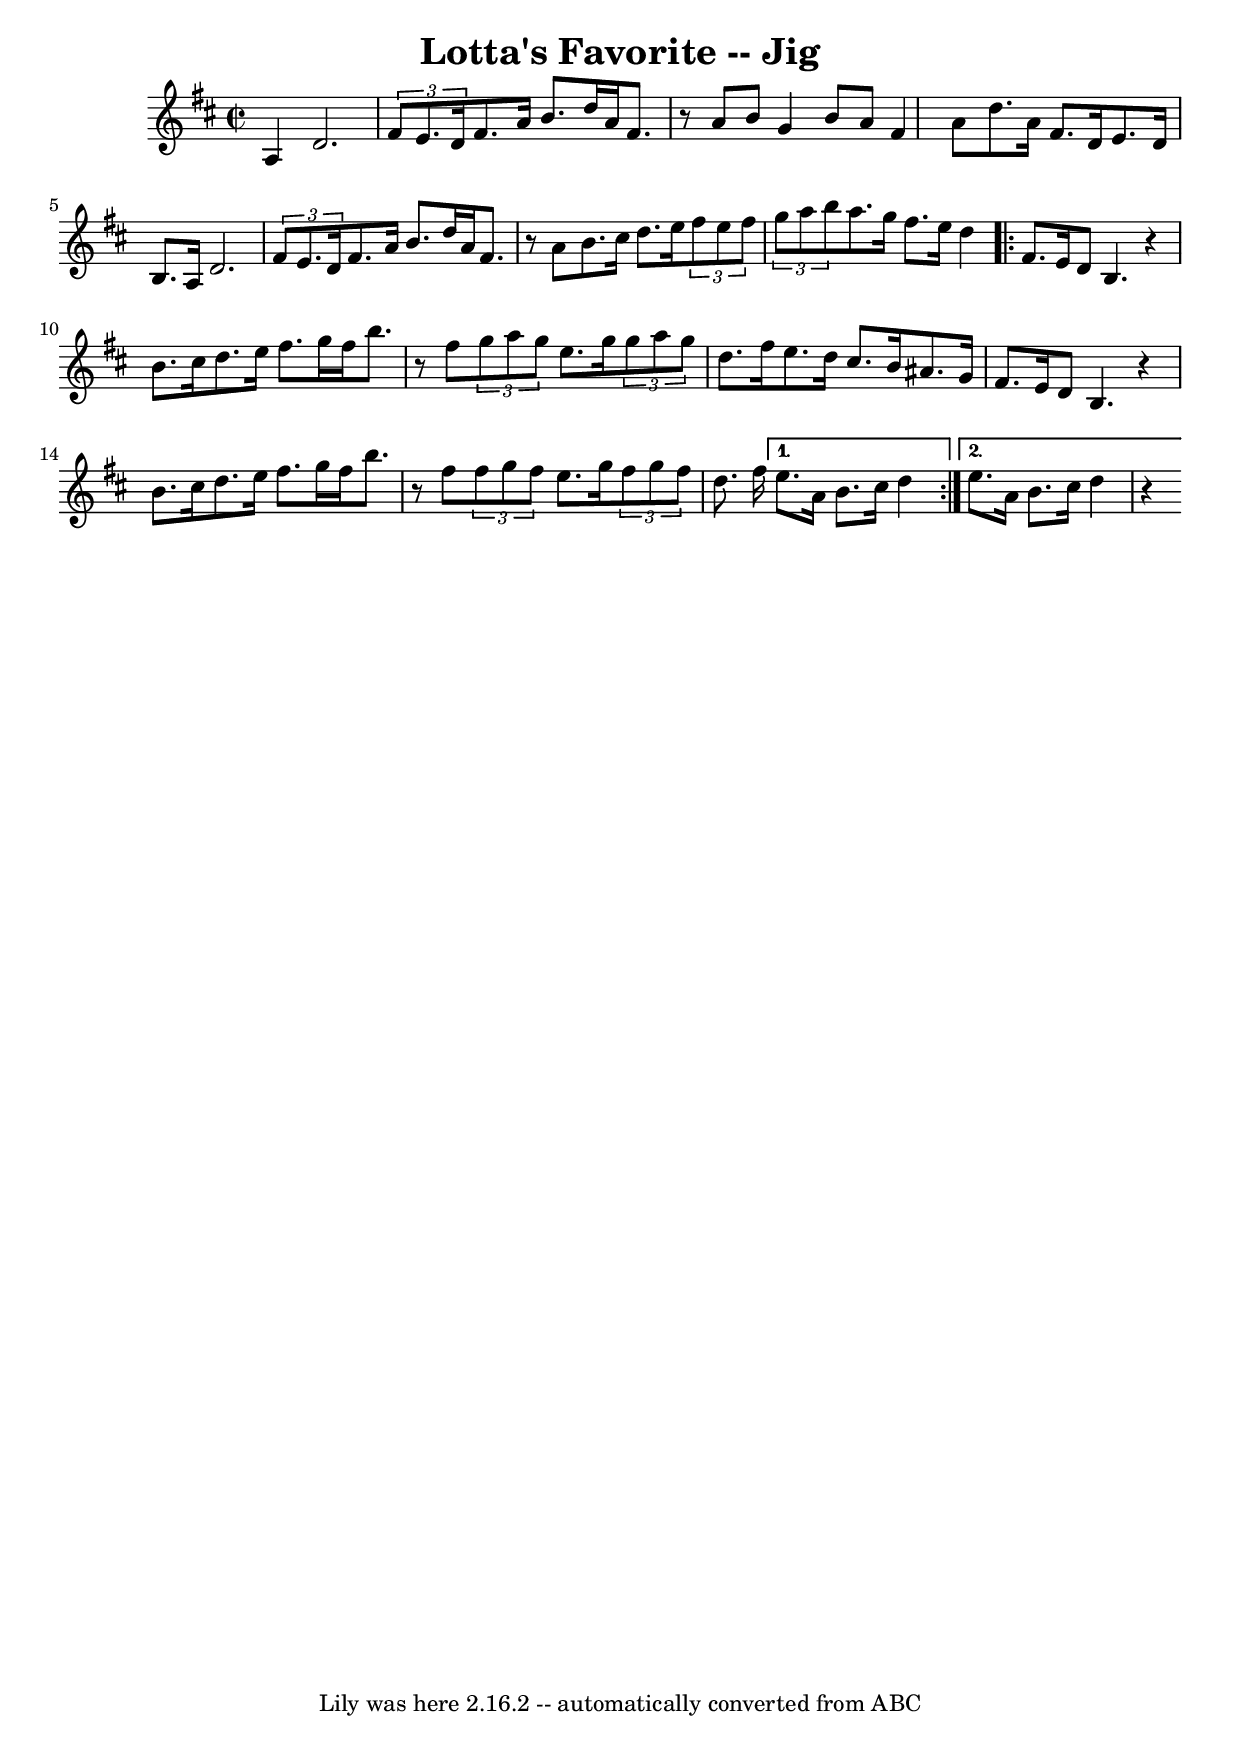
\version "2.16.2"
\include "Mammoth.ily"
\header {
  %% book = "Ryan's Mammoth Collection"
 crossRefNumber = "1"
 footnotes = "\\\\117 658"
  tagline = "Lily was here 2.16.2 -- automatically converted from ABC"
  title = "Lotta's Favorite -- Jig"

}
voicedefault =  {


  \override Staff.TimeSignature #'style = #'C
  \time 2/2 
  \key d \major a4   |
 d'2.    \times 2/3 { fis'8    
		 e'8. d'16   		     }    |
 fis'8. a'16 b'8. d''16 a'16 fis'8.     r8 a'8     |
 b'8 g'4 b'8 a'8 fis'4 a'8    |
 d''8. a'16 fis'8. d'16 e'8. d'16 b8. a16     |
  
 d'2.    \times 2/3 { fis'8 e'8. d'16   		     }    |
 fis'8. a'16 b'8. d''16 a'16 fis'8.    r8 a'8     |
 b'8. cis''16    
 d''8. e''16    \times 2/3 { fis''8 e''8 fis''8  
			    }   \times 2/3 {   
			 g''8 a''8 b''8   			    }    |
 a''8. g''16 fis''8. e''16 d''4 
  
  \repeat volta 2 { fis'8. e'16   |
 d'8 b4.    r4 b'8. cis''16     |
 d''8. e''16 fis''8. g''16 fis''16 b''8.         r8 fis''8     |
    \times 2/3 { g''8 a''8 g''8  
	       } e''8. g''16 
    \times 2/3 { g''8 a''8 g''8   	       } d''8. fis''16     |
 e''8. d''16 cis''8. b'16 ais'8. g'16 fis'8. e'16      |
 d'8 b4.    r4 b'8. cis''16    |
 d''8. e''16 fis''8. g''16 fis''16 b''8.    r8 fis''8     |
    \times 2/3 {   
 fis''8 g''8 fis''8  
    } e''8. g''16    \times 2/3 { fis''8 g''8   
				 fis''8  
				} d''8. fis''16    
  } \alternative{{ e''8. a'16 b'8.    
		 cis''16 d''4  
		 } { e''8. a'16 b'8. cis''16 d''4    r4    		     \bar " |."   
		   }
	       }

}

\score{
  <<

    \context Staff="default"
    {
      \voicedefault 
      
    }

  >>
  \layout {
    
  }
  \midi {
  }

}
